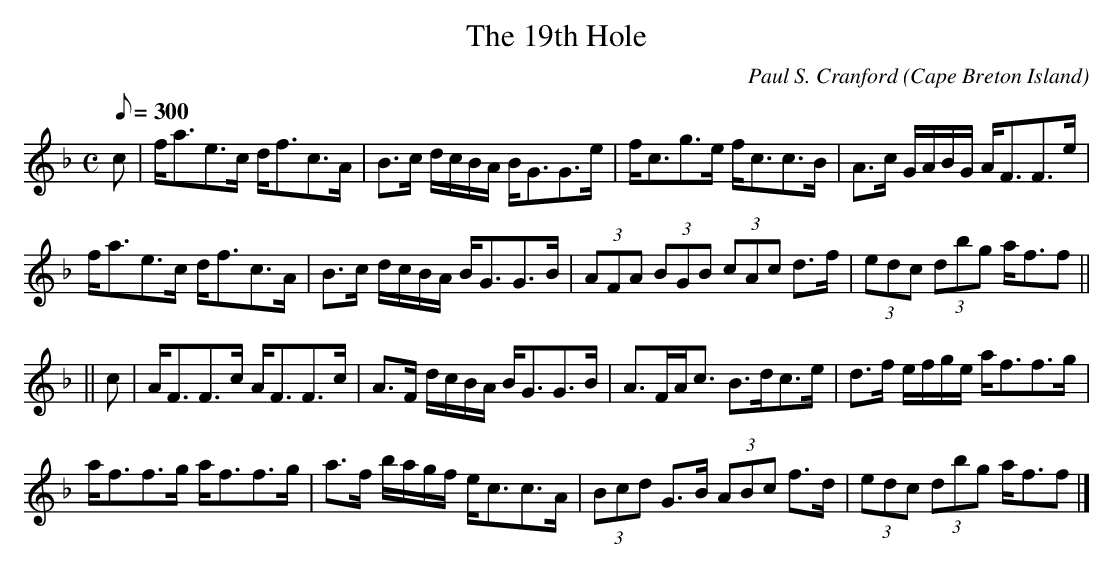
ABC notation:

X:1
T:The 19th Hole
C:Paul S. Cranford
O:Cape Breton Island
L:1/8
Q:300
M:C
K:F
c|f<ae>c d<fc>A|B>c d/c/B/A/ B<GG>e|f<cg>e f<cc>B|A>c G/A/B/G/ A<FF>e|
f<ae>c d<fc>A|B>c d/c/B/A/ B<GG>B|(3AFA (3BGB (3cAc d>f|(3edc (3dbg a<ff||
||c|A<FF>c A<FF>c|A>F d/c/B/A/ B<GG>B|A>FA<c B>dc>e|d>f e/f/g/e/ a<ff>g|
a<ff>g a<ff>g|a>f b/a/g/f/ e<cc>A|(3Bcd G>B (3ABc f>d|(3edc (3dbg a<ff|]
